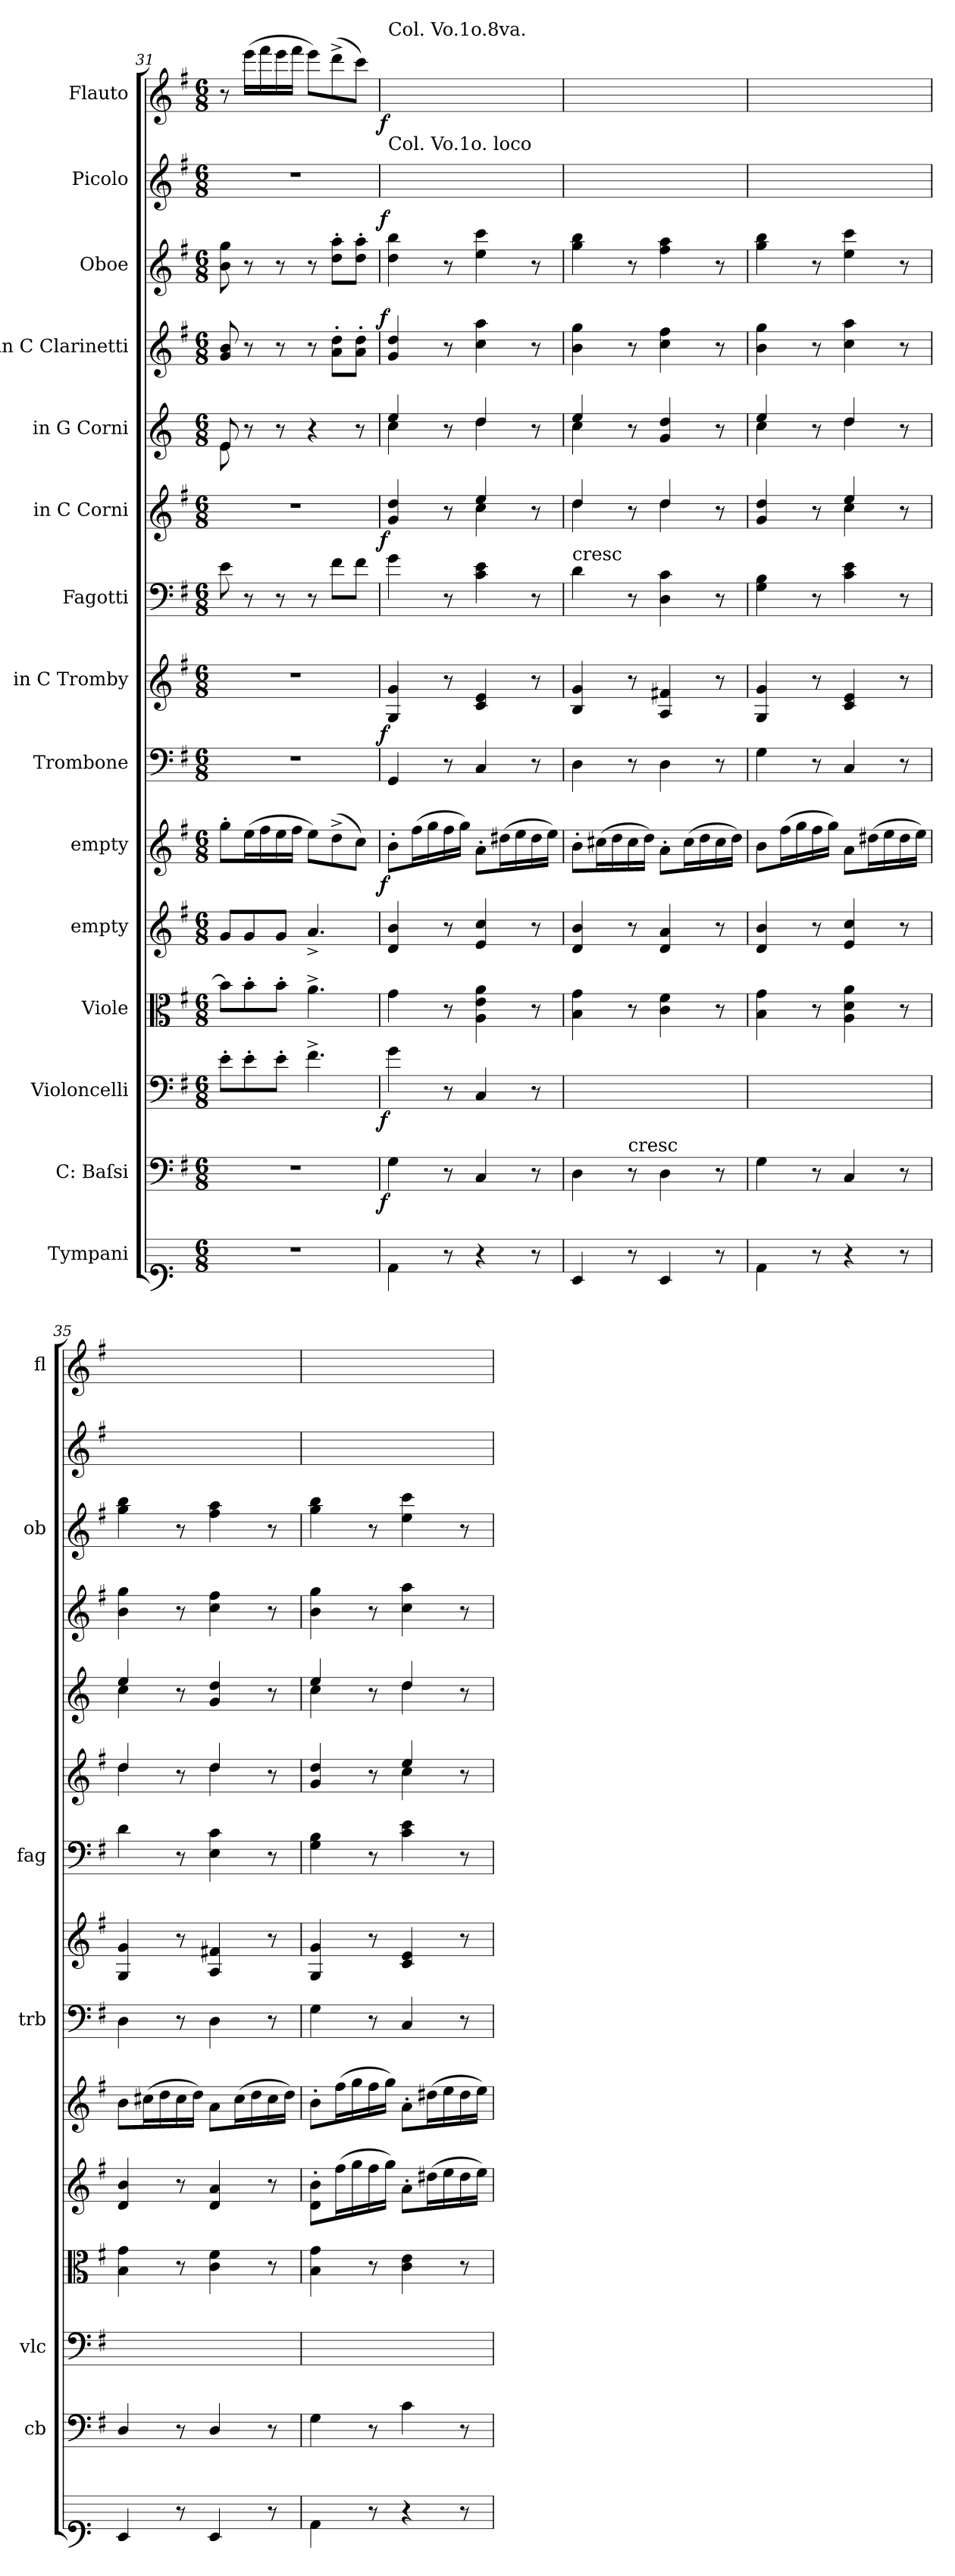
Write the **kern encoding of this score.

**kern	**kern	**dynam	**kern	**dynam	**kern	**kern	**kern	**dynam	**kern	**kern	**dynam	**kern	**dynam	**kern	**kern	**kern	**dynam	**kern	**kern	**dynam	**kern	**dynam
*part15	*part14	*part14	*part13	*part13	*part12	*part11	*part10	*part10	*part9	*part8	*part8	*part7	*part7	*part6	*part5	*part4	*part4	*part3	*part2	*part2	*part1	*part1
*staff15	*staff14	*staff14	*staff13	*staff13	*staff12	*staff11	*staff10	*staff10	*staff9	*staff8	*staff8	*staff7	*staff7	*staff6	*staff5	*staff4	*staff4	*staff3	*staff2	*staff2	*staff1	*staff1
*I"Tympani	*I"C: Baſsi	*	*I"Violoncelli	*	*I"Viole	*I"empty	*I"empty	*	*I"Trombone	*I"in C Tromby	*	*I"Fagotti	*	*I"in C Corni	*I"in G Corni	*I"in C Clarinetti	*	*I"Oboe	*I"Picolo	*	*I"Flauto	*
*	*I'cb	*	*I'vlc	*	*	*	*	*	*I'trb	*	*	*I'fag	*	*	*	*	*	*I'ob	*	*	*I'fl	*
*clefF1	*clefF4	*	*clefF4	*	*clefC3	*clefG2	*clefG2	*	*clefF4	*clefG2	*	*clefF4	*	*clefG2	*clefG2	*clefG2	*	*clefG2	*clefG2	*	*clefG2	*
*	*	*	*	*	*	*	*	*	*	*	*	*	*	*	*ITrd3c5	*	*	*	*	*	*	*
*k[]	*k[f#]	*	*k[f#]	*	*k[f#]	*k[f#]	*k[f#]	*	*k[f#]	*k[f#]	*	*k[f#]	*	*k[f#]	*k[f#]	*k[f#]	*	*k[f#]	*k[f#]	*	*k[f#]	*
*	*G:	*	*G:	*	*G:	*G:	*G:	*	*G:	*G:	*	*G:	*	*G:	*G:	*G:	*	*G:	*G:	*	*G:	*
*M6/8	*M6/8	*	*M6/8	*	*M6/8	*M6/8	*M6/8	*	*M6/8	*M6/8	*	*M6/8	*	*M6/8	*M6/8	*M6/8	*	*M6/8	*M6/8	*	*M6/8	*
=31	=31	=31	=31	=31	=31	=31	=31	=31	=31	=31	=31	=31	=31	=31	=31	=31	=31	=31	=31	=31	=31	=31
*	*	*	*	*	*	*	*	*	*	*	*	*	*	*	*^	*	*	*	*	*	*	*
2.r	2.r	.	8e'\L	.	8b\L]	8g/L	8gg'\L	.	2.r	2.r	.	8e\	.	2.r	8B/	8B\	8g/ 8b/	.	8b\ 8gg\	2.r	.	8r	.
.	.	.	8e'\	.	8b'\	8g/	(16ee\L	.	.	.	.	8r	.	.	8r	8ryy	8r	.	8r	.	.	(16eee\LL	.
.	.	.	.	.	.	.	16ff#\	.	.	.	.	.	.	.	.	.	.	.	.	.	.	16fff#\	.
.	.	.	8e'\J	.	8b'\J	8g/J	16ee\	.	.	.	.	8r	.	.	8r	8ryy	8r	.	8r	.	.	16eee\	.
.	.	.	.	.	.	.	16ff#\JJ	.	.	.	.	.	.	.	.	.	.	.	.	.	.	16fff#\JJ	.
.	.	.	4.f#^<\	.	4.a^<\	4.a^/	8ee\L)	.	.	.	.	8r	.	.	4r	4ryy	8r	.	8r	.	.	8eee\L)	.
.	.	.	.	.	.	.	(8dd^<\	.	.	.	.	8f#\L	.	.	.	.	8a'\ 8dd'\L	.	8dd'\ 8aa'\L	.	.	(8ddd^<\	.
.	.	.	.	.	.	.	8cc\J)	.	.	.	.	8f#\J	.	.	8r	8ryy	8a'\ 8dd'\J	.	8dd'\ 8aa'\J	.	.	8ccc\J)	.
=32	=32	=32	=32	=32	=32	=32	=32	=32	=32	=32	=32	=32	=32	=32	=32	=32	=32	=32	=32	=32	=32	=32	=32
*	*	*	*	*	*	*	*	*	*	*	*	*	*	*^	*	*	*	*	*	*	*	*	*
!	!	!	!	!	!	!	!	!	!	!	!	!	!	!	!	!	!	!	!	!	!	!	!LO:TX:a:t=Col. Vo.1o.8va.	!
!	!	!	!	!	!	!	!	!	!	!	!	!	!	!	!	!	!	!	!	!	!LO:TX:a:t=Col. Vo.1o. loco	!	!	!
!	!	!LO:DY:rj	!	!LO:DY:rj	!	!	!	!LO:DY:rj	!	!	!LO:DY:rj	!	!LO:DY:a:rj	!	!	!	!	!	!LO:DY:a:rj	!	!	!LO:DY:rj	!	!LO:DY:rj
4G\	4G\	f	4g\	f	4g\	4d/ 4b/	8b'\L	f	4GG/	4G/ 4g/	f	4g\	f	4g/ 4dd/	4ryy	4b/	4g\	4g/ 4dd/	f	4dd\ 4bb\	8b'\Lyy	f	8bb'\Lyy	f
.	.	.	.	.	.	.	(16ff#\L	.	.	.	.	.	.	.	.	.	.	.	.	.	(16ff#\Lyy	.	(16fff#\Lyy	.
.	.	.	.	.	.	.	16gg\	.	.	.	.	.	.	.	.	.	.	.	.	.	16gg\yy	.	16ggg\yy	.
8r	8r	.	8r	.	8r	8r	16ff#\	.	8r	8r	.	8r	.	8r	8ryy	8r	8ryy	8r	.	8r	16ff#\yy	.	16fff#\yy	.
.	.	.	.	.	.	.	16gg\JJ)	.	.	.	.	.	.	.	.	.	.	.	.	.	16gg\JJyy)	.	16ggg\JJyy)	.
4r	4C/	.	4C/	.	4A\ 4e\ 4a\	4e/ 4cc/	8a'\L	.	4C/	4c/ 4e/	.	4c\ 4e\	.	4ee/	4cc\	4a/	4a\	4cc\ 4aa\	.	4ee\ 4ccc\	8a'\Lyy	.	8aa'\Lyy	.
.	.	.	.	.	.	.	(16dd#X\L	.	.	.	.	.	.	.	.	.	.	.	.	.	(16dd#X\Lyy	.	(16ddd#X\Lyy	.
.	.	.	.	.	.	.	16ee\	.	.	.	.	.	.	.	.	.	.	.	.	.	16ee\yy	.	16eee\yy	.
8r	8r	.	8r	.	8r	8r	16dd#\	.	8r	8r	.	8r	.	8r	8ryy	8r	8ryy	8r	.	8r	16dd#\yy	.	16ddd#\yy	.
.	.	.	.	.	.	.	16ee\JJ)	.	.	.	.	.	.	.	.	.	.	.	.	.	16ee\JJyy)	.	16eee\JJyy)	.
=33	=33	=33	=33	=33	=33	=33	=33	=33	=33	=33	=33	=33	=33	=33	=33	=33	=33	=33	=33	=33	=33	=33	=33	=33
!	!	!	!	!	!	!	!	!	!	!	!	!LO:TX:t=cresc	!	!	!	!	!	!	!	!	!	!	!	!
4D/	4D\	.	4D\yy	.	4B\ 4g\	4d/ 4b/	8b'\L	.	4D\	4B/ 4g/	.	4d\	.	4dd/	4dd\	4b/	4g\	4b\ 4gg\	.	4gg\ 4bb\	8b'\Lyy	.	8bb'\Lyy	.
.	.	.	.	.	.	.	(16cc#X\L	.	.	.	.	.	.	.	.	.	.	.	.	.	(16cc#X\Lyy	.	(16ccc#X\Lyy	.
.	.	.	.	.	.	.	16dd\	.	.	.	.	.	.	.	.	.	.	.	.	.	16dd\yy	.	16ddd\yy	.
!	!LO:TX:a:t=cresc	!	!	!	!	!	!	!	!	!	!	!	!	!	!	!	!	!	!	!	!	!	!	!
8r	8r	.	8ryy	.	8r	8r	16cc#\	.	8r	8r	.	8r	.	8r	8ryy	8r	8ryy	8r	.	8r	16cc#\yy	.	16ccc#\yy	.
.	.	.	.	.	.	.	16dd\JJ)	.	.	.	.	.	.	.	.	.	.	.	.	.	16dd\JJyy)	.	16ddd\JJyy)	.
4D/	4D\	.	4D\yy	.	4c\ 4f#\	4d/ 4a/	8a'\L	.	4D\	4A/ 4f#X/	.	4D\ 4c\	.	4dd/	4dd\	4d/ 4a/	4ryy	4cc\ 4ff#\	.	4ff#\ 4aa\	8a'\Lyy	.	8aa'\Lyy	.
.	.	.	.	.	.	.	(16cc#\L	.	.	.	.	.	.	.	.	.	.	.	.	.	(16cc#\Lyy	.	(16ccc#\Lyy	.
.	.	.	.	.	.	.	16dd\	.	.	.	.	.	.	.	.	.	.	.	.	.	16dd\yy	.	16ddd\yy	.
8r	8r	.	8ryy	.	8r	8r	16cc#\	.	8r	8r	.	8r	.	8r	8ryy	8r	8ryy	8r	.	8r	16cc#\yy	.	16ccc#\yy	.
.	.	.	.	.	.	.	16dd\JJ)	.	.	.	.	.	.	.	.	.	.	.	.	.	16dd\JJyy)	.	16ddd\JJyy)	.
=34	=34	=34	=34	=34	=34	=34	=34	=34	=34	=34	=34	=34	=34	=34	=34	=34	=34	=34	=34	=34	=34	=34	=34	=34
4G\	4G\	.	4G\yy	.	4B\ 4g\	4d/ 4b/	8b\L	.	4G\	4G/ 4g/	.	4G\ 4B\	.	4g/ 4dd/	4ryy	4b/	4g\	4b\ 4gg\	.	4gg\ 4bb\	8b\Lyy	.	8bb\Lyy	.
.	.	.	.	.	.	.	(16ff#\L	.	.	.	.	.	.	.	.	.	.	.	.	.	(16ff#\Lyy	.	(16fff#\Lyy	.
.	.	.	.	.	.	.	16gg\	.	.	.	.	.	.	.	.	.	.	.	.	.	16gg\yy	.	16ggg\yy	.
8r	8r	.	8ryy	.	8r	8r	16ff#\	.	8r	8r	.	8r	.	8r	8ryy	8r	8ryy	8r	.	8r	16ff#\yy	.	16fff#\yy	.
.	.	.	.	.	.	.	16gg\JJ)	.	.	.	.	.	.	.	.	.	.	.	.	.	16gg\JJyy)	.	16ggg\JJyy)	.
4r	4C/	.	4C/yy	.	4A\ 4d\ 4a\	4e/ 4cc/	8a\L	.	4C/	4c/ 4e/	.	4c\ 4e\	.	4ee/	4cc\	4a/	4a\	4cc\ 4aa\	.	4ee\ 4ccc\	8a\Lyy	.	8aa\Lyy	.
.	.	.	.	.	.	.	(16dd#X\L	.	.	.	.	.	.	.	.	.	.	.	.	.	(16dd#X\Lyy	.	(16ddd#X\Lyy	.
.	.	.	.	.	.	.	16ee\	.	.	.	.	.	.	.	.	.	.	.	.	.	16ee\yy	.	16eee\yy	.
8r	8r	.	8ryy	.	8r	8r	16dd#\	.	8r	8r	.	8r	.	8r	8ryy	8r	8ryy	8r	.	8r	16dd#\yy	.	16ddd#\yy	.
.	.	.	.	.	.	.	16ee\JJ)	.	.	.	.	.	.	.	.	.	.	.	.	.	16ee\JJyy)	.	16eee\JJyy)	.
=35	=35	=35	=35	=35	=35	=35	=35	=35	=35	=35	=35	=35	=35	=35	=35	=35	=35	=35	=35	=35	=35	=35	=35	=35
4D/	4D/	.	4D/yy	.	4B\ 4g\	4d/ 4b/	8b\L	.	4D\	4G/ 4g/	.	4d\	.	4dd/	4dd\	4b/	4g\	4b\ 4gg\	.	4gg\ 4bb\	8b\Lyy	.	8bb\Lyy	.
.	.	.	.	.	.	.	(16cc#X\L	.	.	.	.	.	.	.	.	.	.	.	.	.	(16cc#X\Lyy	.	(16ccc#X\Lyy	.
.	.	.	.	.	.	.	16dd\	.	.	.	.	.	.	.	.	.	.	.	.	.	16dd\yy	.	16ddd\yy	.
8r	8r	.	8ryy	.	8r	8r	16cc#\	.	8r	8r	.	8r	.	8r	8ryy	8r	8ryy	8r	.	8r	16cc#\yy	.	16ccc#\yy	.
.	.	.	.	.	.	.	16dd\JJ)	.	.	.	.	.	.	.	.	.	.	.	.	.	16dd\JJyy)	.	16ddd\JJyy)	.
4D/	4D/	.	4D/yy	.	4c\ 4f#\	4d/ 4a/	8a\L	.	4D\	4A/ 4f#X/	.	4E\ 4c\	.	4dd/	4dd\	4d/ 4a/	4ryy	4cc\ 4ff#\	.	4ff#\ 4aa\	8a/Lyy	.	8aa\Lyy	.
.	.	.	.	.	.	.	(16cc#\L	.	.	.	.	.	.	.	.	.	.	.	.	.	(16cc#\Lyy	.	(16ccc#\Lyy	.
.	.	.	.	.	.	.	16dd\	.	.	.	.	.	.	.	.	.	.	.	.	.	16dd\yy	.	16ddd\yy	.
8r	8r	.	8ryy	.	8r	8r	16cc#\	.	8r	8r	.	8r	.	8r	8ryy	8r	8ryy	8r	.	8r	16cc#\yy	.	16ccc#\yy	.
.	.	.	.	.	.	.	16dd\JJ)	.	.	.	.	.	.	.	.	.	.	.	.	.	16dd\JJyy)	.	16ddd\JJyy)	.
=36	=36	=36	=36	=36	=36	=36	=36	=36	=36	=36	=36	=36	=36	=36	=36	=36	=36	=36	=36	=36	=36	=36	=36	=36
4G\	4G\	.	4G\yy	.	4B\ 4g\	8d'\ 8b'\L	8b'\L	.	4G\	4G/ 4g/	.	4G\ 4B\	.	4g/ 4dd/	4ryy	4b/	4g\	4b\ 4gg\	.	4gg\ 4bb\	8b'\Lyy	.	8bb'\Lyy	.
.	.	.	.	.	.	(16ff#\L	(16ff#\L	.	.	.	.	.	.	.	.	.	.	.	.	.	(16ff#\Lyy	.	(16fff#\Lyy	.
.	.	.	.	.	.	16gg\	16gg\	.	.	.	.	.	.	.	.	.	.	.	.	.	16gg\yy	.	16ggg\yy	.
8r	8r	.	8ryy	.	8r	16ff#\	16ff#\	.	8r	8r	.	8r	.	8r	8ryy	8r	8ryy	8r	.	8r	16ff#\yy	.	16fff#\yy	.
.	.	.	.	.	.	16gg\JJ)	16gg\JJ)	.	.	.	.	.	.	.	.	.	.	.	.	.	16gg\JJyy)	.	16ggg\JJyy)	.
4r	4c\	.	4c\yy	.	4c\ 4e\	8a'\L	8a'\L	.	4C/	4c/ 4e/	.	4c\ 4e\	.	4ee/	4cc\	4a/	4a\	4cc\ 4aa\	.	4ee\ 4ccc\	8a'\Lyy	.	8aa'\Lyy	.
.	.	.	.	.	.	(16dd#X\L	(16dd#X\L	.	.	.	.	.	.	.	.	.	.	.	.	.	(16dd#X\Lyy	.	(16ddd#X\Lyy	.
.	.	.	.	.	.	16ee\	16ee\	.	.	.	.	.	.	.	.	.	.	.	.	.	16ee\yy	.	16eee\yy	.
8r	8r	.	8ryy	.	8r	16dd#\	16dd#\	.	8r	8r	.	8r	.	8r	8ryy	8r	8ryy	8r	.	8r	16dd#\yy	.	16ddd#\yy	.
.	.	.	.	.	.	16ee\JJ)	16ee\JJ)	.	.	.	.	.	.	.	.	.	.	.	.	.	16ee\JJyy)	.	16eee\JJyy)	.
*	*	*	*	*	*	*	*	*	*	*	*	*	*	*v	*v	*	*	*	*	*	*	*	*	*
*	*	*	*	*	*	*	*	*	*	*	*	*	*	*	*v	*v	*	*	*	*	*	*	*
=	=	=	=	=	=	=	=	=	=	=	=	=	=	=	=	=	=	=	=	=	=	=
*-	*-	*-	*-	*-	*-	*-	*-	*-	*-	*-	*-	*-	*-	*-	*-	*-	*-	*-	*-	*-	*-	*-
